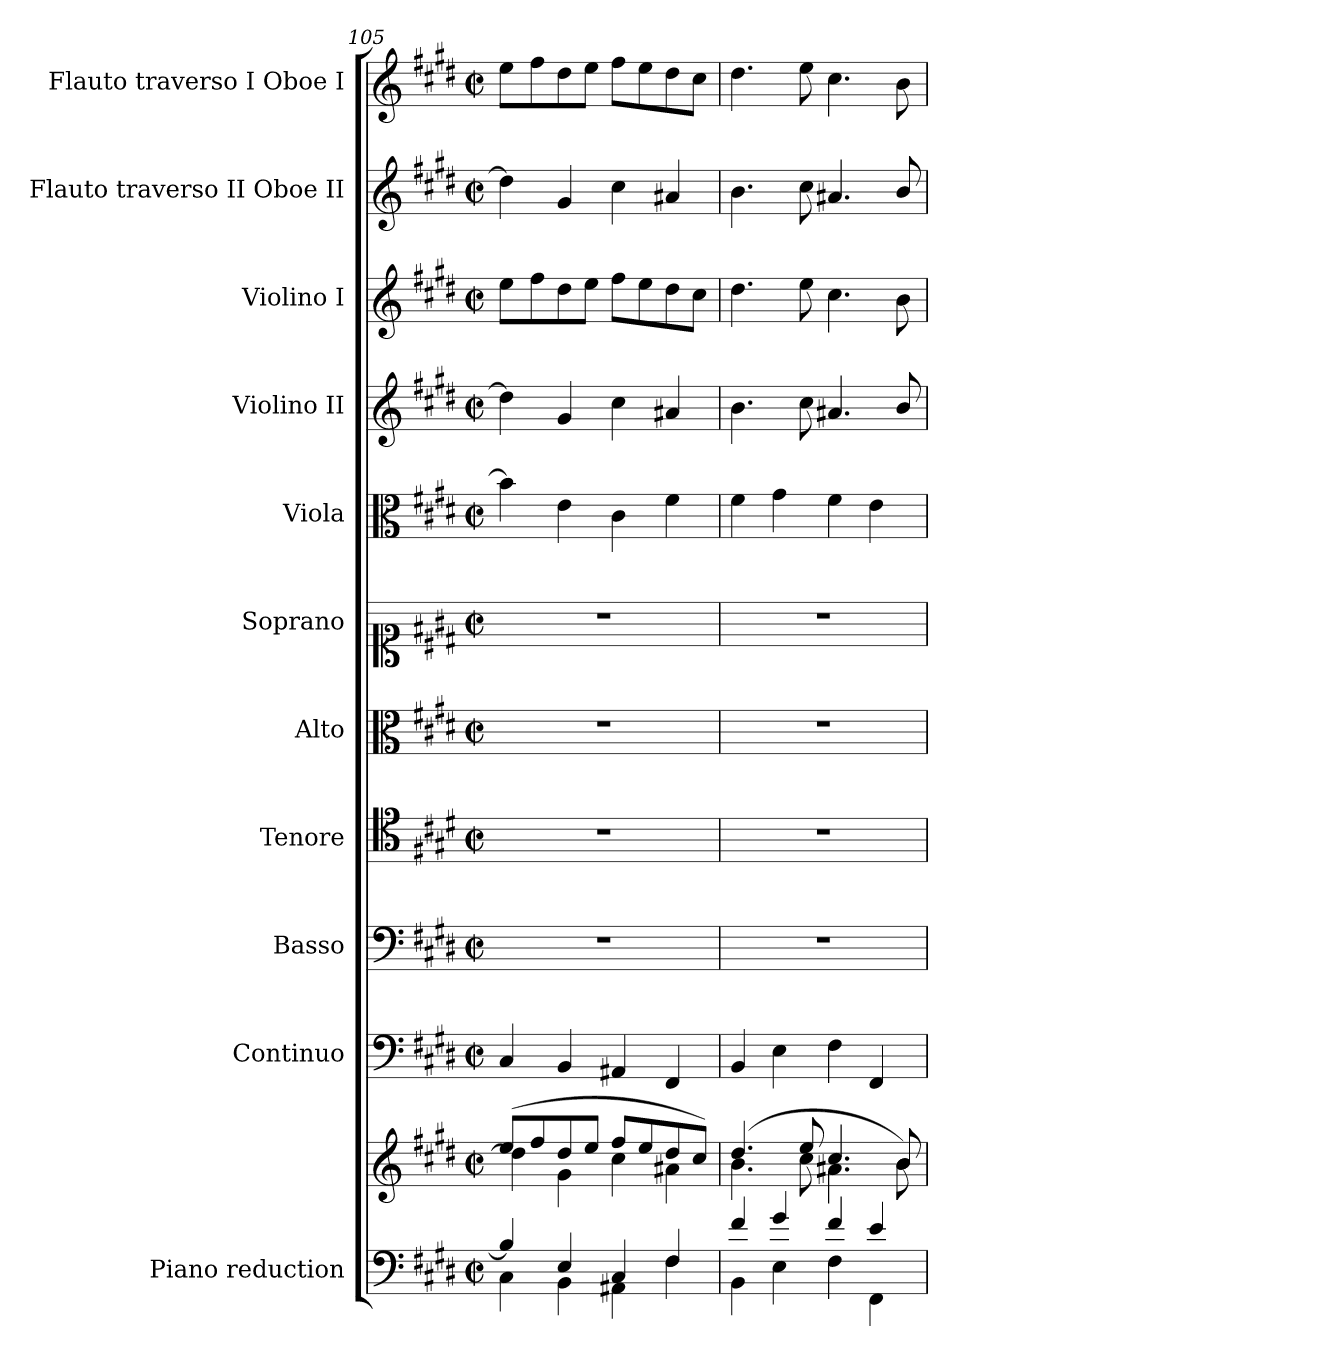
**kern	**kern	**kern	**kern	**kern	**kern	**kern	**kern	**kern	**kern	**kern	**kern
*part11	*part11	*part10	*part9	*part8	*part7	*part6	*part5	*part4	*part3	*part2	*part1
*staff12	*staff11	*staff10	*staff9	*staff8	*staff7	*staff6	*staff5	*staff4	*staff3	*staff2	*staff1
*I"Piano reduction	*	*I"Continuo	*I"Basso	*I"Tenore	*I"Alto	*I"Soprano	*I"Viola	*I"Violino II	*I"Violino I	*I"Flauto traverso II Oboe II	*I"Flauto traverso I Oboe I
*I'Pno	*	*	*	*	*	*	*	*	*	*I'Ob	*I'Ob
*clefF4	*clefG2	*clefF4	*clefF4	*clefC4	*clefC3	*clefC1	*clefC3	*clefG2	*clefG2	*clefG2	*clefG2
*k[f#c#g#d#]	*k[f#c#g#d#]	*k[f#c#g#d#]	*k[f#c#g#d#]	*k[f#c#g#d#]	*k[f#c#g#d#]	*k[f#c#g#d#]	*k[f#c#g#d#]	*k[f#c#g#d#]	*k[f#c#g#d#]	*k[f#c#g#d#]	*k[f#c#g#d#]
*M2/2	*M2/2	*M2/2	*M2/2	*M2/2	*M2/2	*M2/2	*M2/2	*M2/2	*M2/2	*M2/2	*M2/2
*met(c|)	*met(c|)	*met(c|)	*met(c|)	*met(c|)	*met(c|)	*met(c|)	*met(c|)	*met(c|)	*met(c|)	*met(c|)	*met(c|)
=105	=105	=105	=105	=105	=105	=105	=105	=105	=105	=105	=105
*^	*^	*	*	*	*	*	*	*	*	*	*
4B/]	4C#\	(>8ee/L	4dd#\]	4C#/	1r	1r	1r	1r	4b\]	4dd#\]	8ee\L	4dd#\]	8ee\L
.	.	8ff#/	.	.	.	.	.	.	.	.	8ff#\	.	8ff#\
4E/	4BB\	8dd#/	4g#\	4BB/	.	.	.	.	4e\	4g#/	8dd#\	4g#/	8dd#\
.	.	8ee/J	.	.	.	.	.	.	.	.	8ee\J	.	8ee\J
4C#/	4AA#X\	8ff#/L	4cc#\	4AA#X/	.	.	.	.	4c#\	4cc#\	8ff#\L	4cc#\	8ff#\L
.	.	8ee/	.	.	.	.	.	.	.	.	8ee\	.	8ee\
4F#/	4F#\	8dd#/	4a#X\	4FF#/	.	.	.	.	4f#\	4a#X/	8dd#\	4a#X/	8dd#\
.	.	8cc#/J)	.	.	.	.	.	.	.	.	8cc#\J	.	8cc#\J
=106	=106	=106	=106	=106	=106	=106	=106	=106	=106	=106	=106	=106	=106
4f#/	4BB\	(>4.dd#/	4.b\	4BB/	1r	1r	1r	1r	4f#\	4.b\	4.dd#\	4.b\	4.dd#\
4g#/	4E\	.	.	4E\	.	.	.	.	4g#\	.	.	.	.
.	.	8ee/	8cc#\	.	.	.	.	.	.	8cc#\	8ee\	8cc#\	8ee\
4f#/	4F#\	4.cc#/	4.a#X\	4F#\	.	.	.	.	4f#\	4.a#X/	4.cc#\	4.a#X/	4.cc#\
4e/	4FF#\	.	.	4FF#/	.	.	.	.	4e\	.	.	.	.
.	.	8b/)	8b\	.	.	.	.	.	.	8b/	8b\	8b/	8b\
*v	*v	*	*	*	*	*	*	*	*	*	*	*	*
*	*v	*v	*	*	*	*	*	*	*	*	*	*
=	=	=	=	=	=	=	=	=	=	=	=
*-	*-	*-	*-	*-	*-	*-	*-	*-	*-	*-	*-
